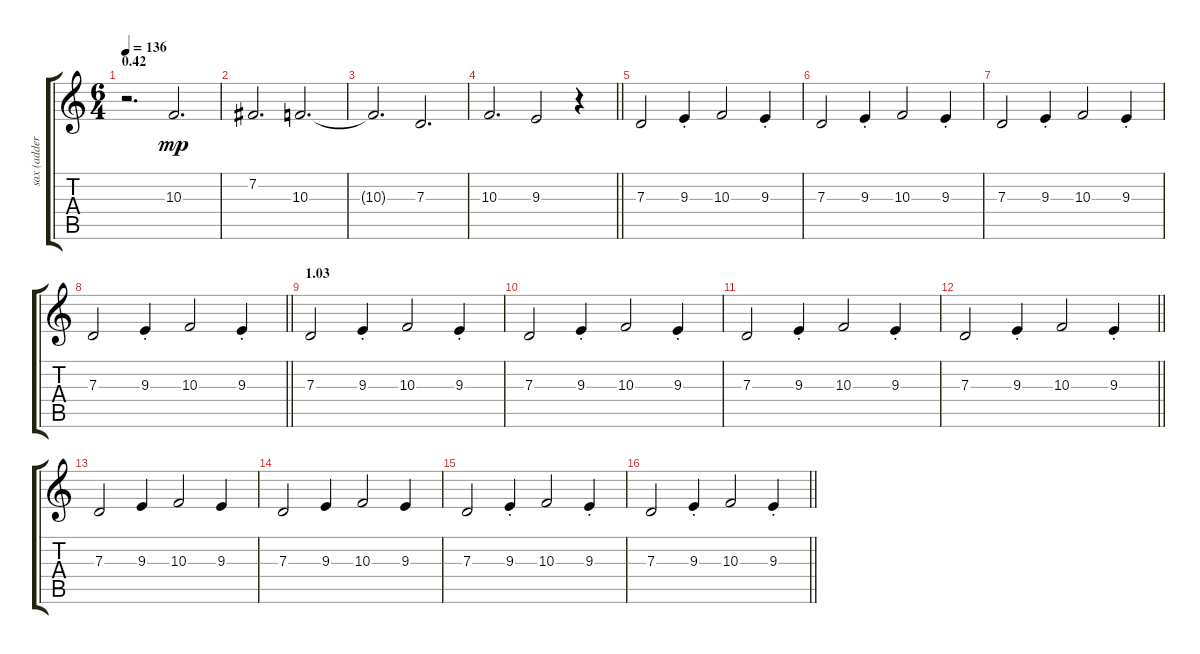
\track ("sax (adderley)" "sax (adder") {instrument altosax}
\staff {score tabs}
\tuning (E4 B3 G3 D3 A2 E2) {hide}
\ts (6 4)
\section ("" "0.42")
\tempo 136
\clef g2
\ks c
r.2{d dy mp} 10.3.2{d} |
7.2.2{d} 10.3.2{d} |
10.3{t}.2{d} 7.3.2{d} |
\barLineRight lightlight
10.3.2{d} 9.3.2 r.4 |
7.3.2 9.3{st}.4 10.3.2 9.3{st}.4 |
7.3.2 9.3{st}.4 10.3.2 9.3{st}.4 |
7.3.2 9.3{st}.4 10.3.2 9.3{st}.4 |
\barLineRight lightlight
7.3.2 9.3{st}.4 10.3.2 9.3{st}.4 |
\section ("" "1.03")
7.3.2 9.3{st}.4 10.3.2 9.3{st}.4 |
7.3.2 9.3{st}.4 10.3.2 9.3{st}.4 |
7.3.2 9.3{st}.4 10.3.2 9.3{st}.4 |
\barLineRight lightlight
7.3.2 9.3{st}.4 10.3.2 9.3{st}.4 |
7.3.2 9.3.4 10.3.2 9.3.4 |
7.3.2 9.3.4 10.3.2 9.3.4 |
7.3.2 9.3{st}.4 10.3.2 9.3{st}.4 |
\barLineRight lightlight
7.3.2 9.3{st}.4 10.3.2 9.3{st}.4
